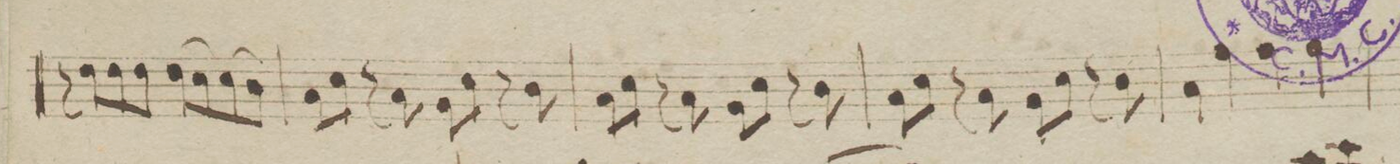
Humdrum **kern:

**kern	**dynam
*I"Violio 1mo	*
*clefG2	*
*k[e-b-]	*
*met(c)	*
*M4/4	*
8r	.
8dd\L	.
8dd\	.
8dd\J	.
(8dd\L	.
8cc\)	.
(8cc\	.
8b-\J)	.
=44	=44
8a\L	.
8cc\J	.
8r	.
8a\	.
8g\L	.
8cc\J	.
8r	.
8b-\	.
=45	=45
8a\L	.
8cc\J	.
8r	.
8a\	.
8g\L	.
8cc\J	.
8r	.
8b-\	.
=46	=46
8a\L	.
8cc\J	.
8r	.
8a\	.
8g\L	.
8cc\J	.
8r	.
8b-\	.
=47	=47
4a\	.
4ff\	.
4ff\	.
4ff\	.
=48	=48
*-	*-
